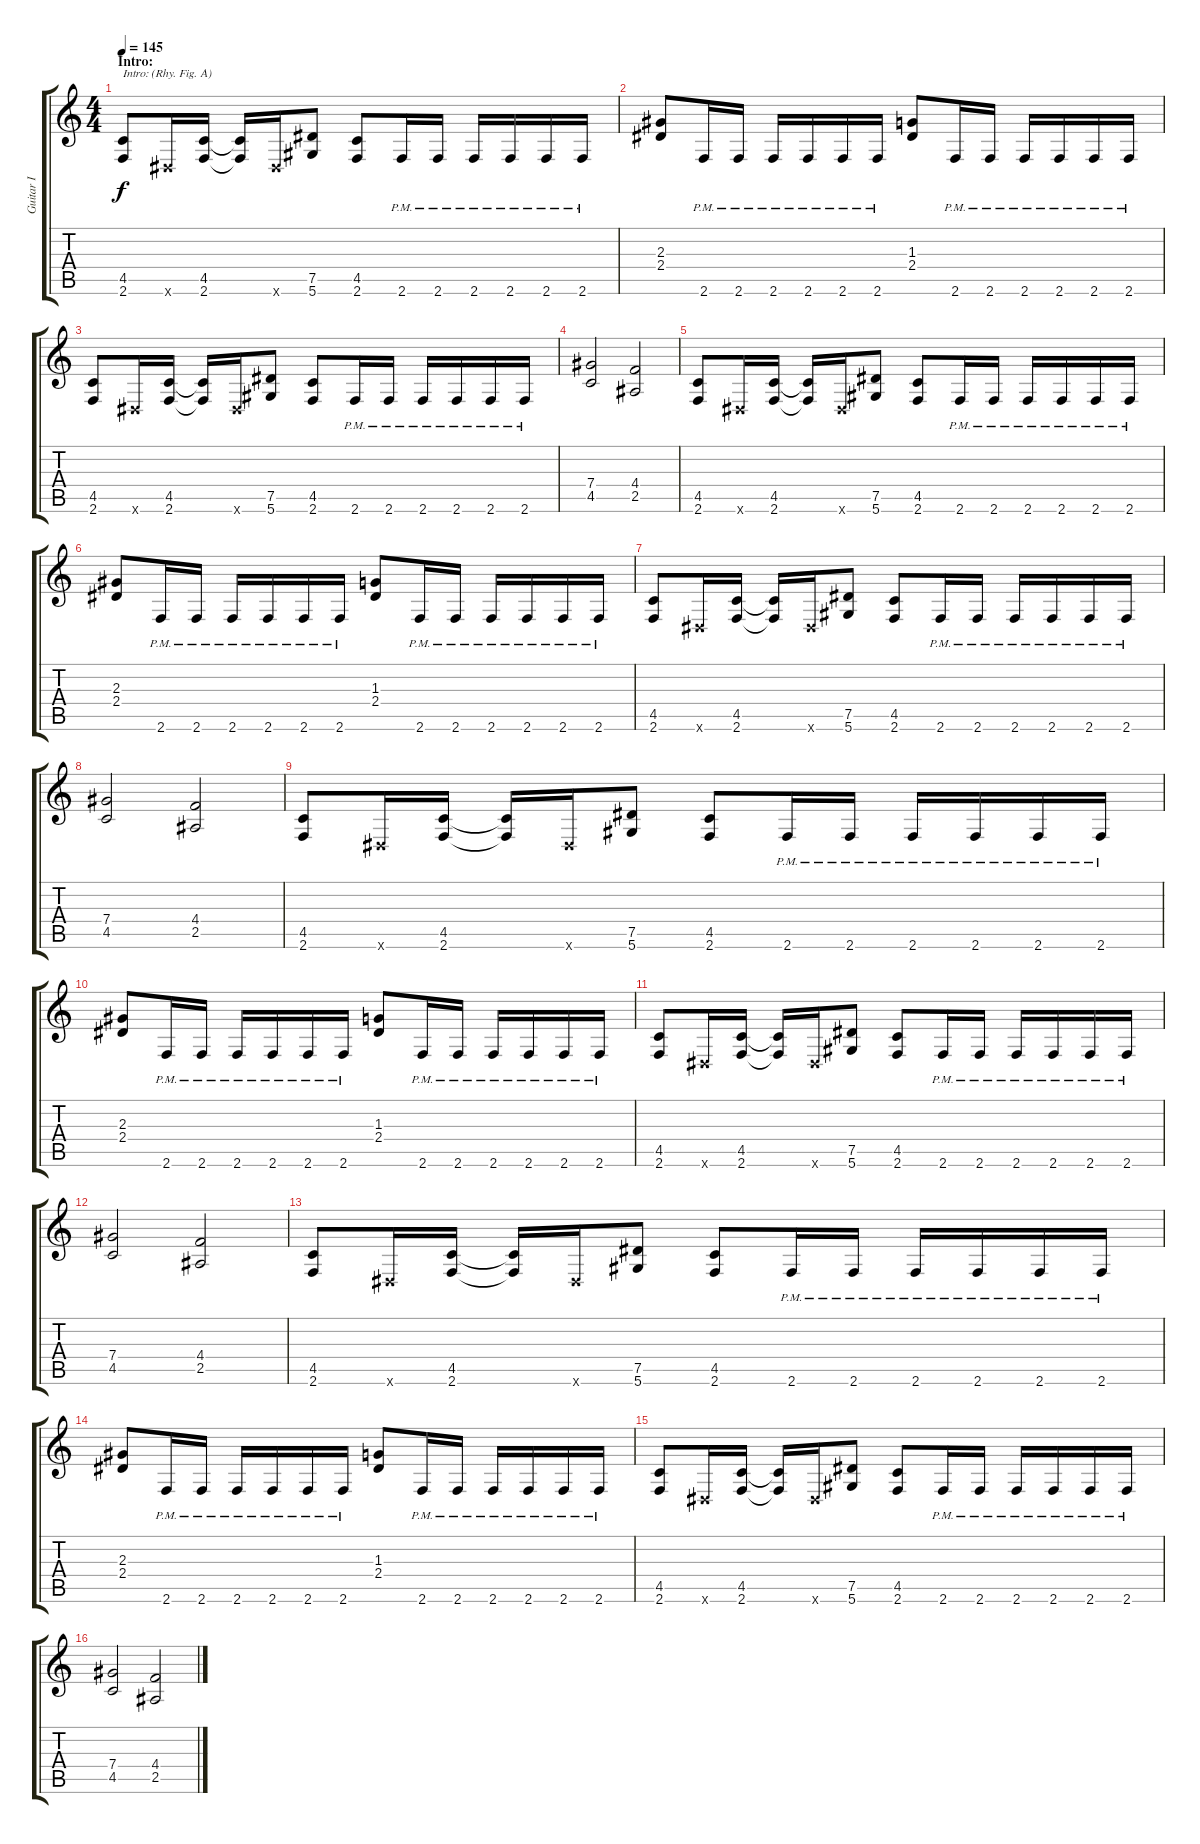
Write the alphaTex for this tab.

\track ("Guitar I" "Guitar I") {instrument distortionguitar}
\staff {score tabs}
\tuning (Eb4 Bb3 Gb3 Db3 Ab2 Eb2) {hide}
\ts (4 4)
\section ("" "Intro:")
\tempo 145
\clef g2
\ks c
(4.5 2.6).8{txt "Intro: (Rhy. Fig. A)" dy f instrument distortionguitar} 0.6{x}.16 (4.5 2.6).16 (4.5{t} 2.6{t}).16 0.6{x}.16 (7.5 5.6).8 (4.5 2.6).8 2.6{pm}.16 2.6{pm}.16 2.6{pm}.16 2.6{pm}.16 2.6{pm}.16 2.6{pm}.16 |
(2.3 2.4).8 2.6{pm}.16 2.6{pm}.16 2.6{pm}.16 2.6{pm}.16 2.6{pm}.16 2.6{pm}.16 (1.3 2.4).8 2.6{pm}.16 2.6{pm}.16 2.6{pm}.16 2.6{pm}.16 2.6{pm}.16 2.6{pm}.16 |
(4.5 2.6).8 0.6{x}.16 (4.5 2.6).16 (4.5{t} 2.6{t}).16 0.6{x}.16 (7.5 5.6).8 (4.5 2.6).8 2.6{pm}.16 2.6{pm}.16 2.6{pm}.16 2.6{pm}.16 2.6{pm}.16 2.6{pm}.16 |
(7.4 4.5).2 (4.4 2.5).2 |
(4.5 2.6).8 0.6{x}.16 (4.5 2.6).16 (4.5{t} 2.6{t}).16 0.6{x}.16 (7.5 5.6).8 (4.5 2.6).8 2.6{pm}.16 2.6{pm}.16 2.6{pm}.16 2.6{pm}.16 2.6{pm}.16 2.6{pm}.16 |
(2.3 2.4).8 2.6{pm}.16 2.6{pm}.16 2.6{pm}.16 2.6{pm}.16 2.6{pm}.16 2.6{pm}.16 (1.3 2.4).8 2.6{pm}.16 2.6{pm}.16 2.6{pm}.16 2.6{pm}.16 2.6{pm}.16 2.6{pm}.16 |
(4.5 2.6).8 0.6{x}.16 (4.5 2.6).16 (4.5{t} 2.6{t}).16 0.6{x}.16 (7.5 5.6).8 (4.5 2.6).8 2.6{pm}.16 2.6{pm}.16 2.6{pm}.16 2.6{pm}.16 2.6{pm}.16 2.6{pm}.16 |
(7.4 4.5).2 (4.4 2.5).2 |
(4.5 2.6).8 0.6{x}.16 (4.5 2.6).16 (4.5{t} 2.6{t}).16 0.6{x}.16 (7.5 5.6).8 (4.5 2.6).8 2.6{pm}.16 2.6{pm}.16 2.6{pm}.16 2.6{pm}.16 2.6{pm}.16 2.6{pm}.16 |
(2.3 2.4).8 2.6{pm}.16 2.6{pm}.16 2.6{pm}.16 2.6{pm}.16 2.6{pm}.16 2.6{pm}.16 (1.3 2.4).8 2.6{pm}.16 2.6{pm}.16 2.6{pm}.16 2.6{pm}.16 2.6{pm}.16 2.6{pm}.16 |
(4.5 2.6).8 0.6{x}.16 (4.5 2.6).16 (4.5{t} 2.6{t}).16 0.6{x}.16 (7.5 5.6).8 (4.5 2.6).8 2.6{pm}.16 2.6{pm}.16 2.6{pm}.16 2.6{pm}.16 2.6{pm}.16 2.6{pm}.16 |
(7.4 4.5).2 (4.4 2.5).2 |
(4.5 2.6).8 0.6{x}.16 (4.5 2.6).16 (4.5{t} 2.6{t}).16 0.6{x}.16 (7.5 5.6).8 (4.5 2.6).8 2.6{pm}.16 2.6{pm}.16 2.6{pm}.16 2.6{pm}.16 2.6{pm}.16 2.6{pm}.16 |
(2.3 2.4).8 2.6{pm}.16 2.6{pm}.16 2.6{pm}.16 2.6{pm}.16 2.6{pm}.16 2.6{pm}.16 (1.3 2.4).8 2.6{pm}.16 2.6{pm}.16 2.6{pm}.16 2.6{pm}.16 2.6{pm}.16 2.6{pm}.16 |
(4.5 2.6).8 0.6{x}.16 (4.5 2.6).16 (4.5{t} 2.6{t}).16 0.6{x}.16 (7.5 5.6).8 (4.5 2.6).8 2.6{pm}.16 2.6{pm}.16 2.6{pm}.16 2.6{pm}.16 2.6{pm}.16 2.6{pm}.16 |
(7.4 4.5).2 (4.4 2.5).2
